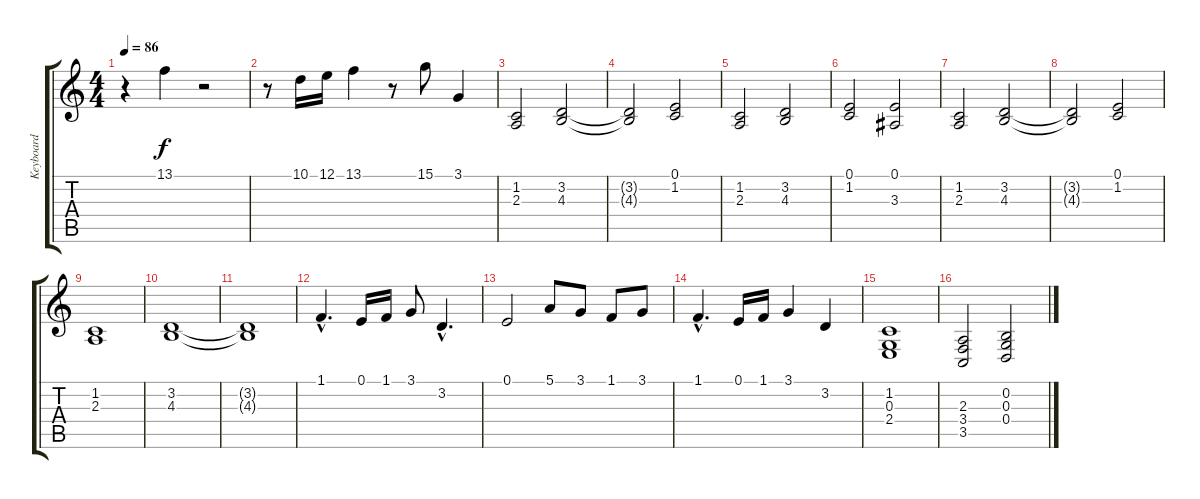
\track ("Keyboard" "Keyboard") {instrument stringensemble1}
\staff {score tabs}
\tuning (E4 B3 G3 D3 A2 E2) {hide}
\ts (4 4)
\tempo 86
\clef g2
\ks c
r.4{dy f} 13.1.4 r.2 |
r.8 10.1.16 12.1.16 13.1.4 r.8 15.1.8 3.1.4 |
(1.2 2.3).2{instrument drawbarorgan} (3.2 4.3).2 |
(3.2{t} 4.3{t}).2 (0.1 1.2).2 |
(1.2 2.3).2 (3.2 4.3).2 |
(0.1 1.2).2 (0.1 3.3).2 |
(1.2 2.3).2 (3.2 4.3).2 |
(3.2{t} 4.3{t}).2 (0.1 1.2).2 |
(1.2 2.3).1 |
(3.2 4.3).1 |
(3.2{t} 4.3{t}).1 |
1.1{hac}.4{d instrument stringensemble1} 0.1.16 1.1.16 3.1.8 3.2{hac}.4{d} |
0.1.2 5.1.8 3.1.8 1.1.8 3.1.8 |
1.1{hac}.4{d} 0.1.16 1.1.16 3.1.4 3.2.4 |
(1.2 0.3 2.4).1 |
(2.3 3.4 3.5).2 (0.2 0.3 0.4).2
